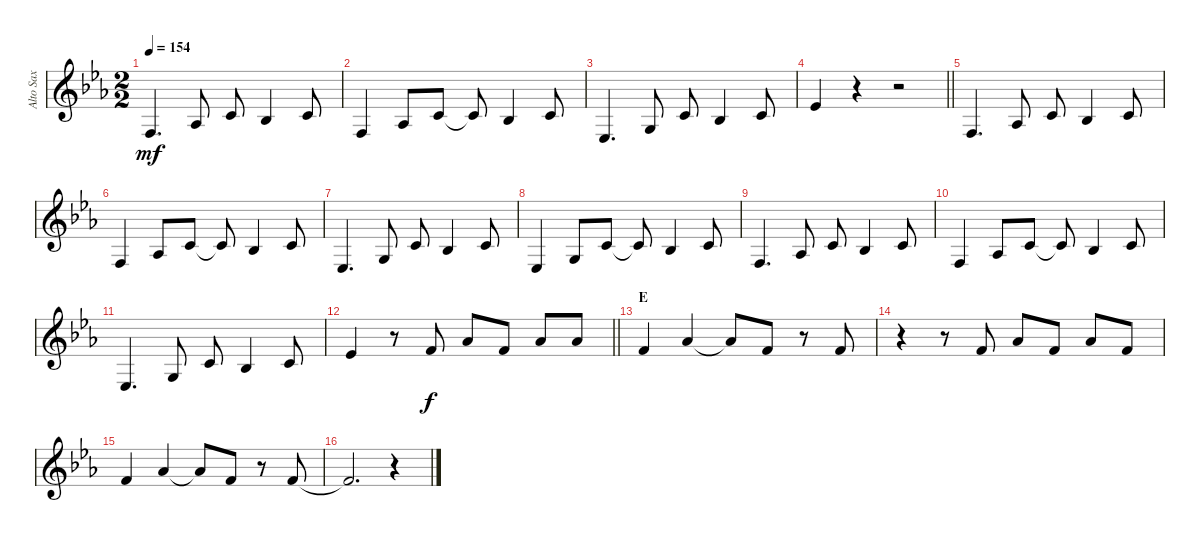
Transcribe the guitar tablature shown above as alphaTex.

\track ("Alto Sax" "Alto Sax") {instrument altosax}
\staff {score}
\tuning (E4 B3 G3 D3 A2 E2) {hide}
\ts (2 2)
\tempo 154
\clef g2
\ks eb
3.4.4{d dy mf} 1.3.8 1.2.8 3.3.4 1.2.8 |
3.4.4 1.3.8 1.2.8 1.2{t}.8 3.3.4 1.2.8 |
1.4.4{d} 0.3.8 1.2.8 3.3.4 1.2.8 |
\barLineRight lightlight
4.2.4 r.4 r.2 |
3.4.4{d} 1.3.8 1.2.8 3.3.4 1.2.8 |
3.4.4 1.3.8 1.2.8 1.2{t}.8 3.3.4 1.2.8 |
1.4.4{d} 0.3.8 1.2.8 3.3.4 1.2.8 |
1.4.4 0.3.8 1.2.8 1.2{t}.8 3.3.4 1.2.8 |
3.4.4{d} 1.3.8 1.2.8 3.3.4 1.2.8 |
3.4.4 1.3.8 1.2.8 1.2{t}.8 3.3.4 1.2.8 |
1.4.4{d} 0.3.8 1.2.8 3.3.4 1.2.8 |
\barLineRight lightlight
4.2.4 r.8 1.1.8{dy f} 4.1.8 1.1.8 4.1.8 4.1.8 |
\section ("" "E")
1.1.4 4.1.4 4.1{t}.8 1.1.8 r.8 1.1.8 |
r.4 r.8 1.1.8 4.1.8 1.1.8 4.1.8 1.1.8 |
1.1.4 4.1.4 4.1{t}.8 1.1.8 r.8 1.1.8 |
1.1{t}.2{d} r.4
